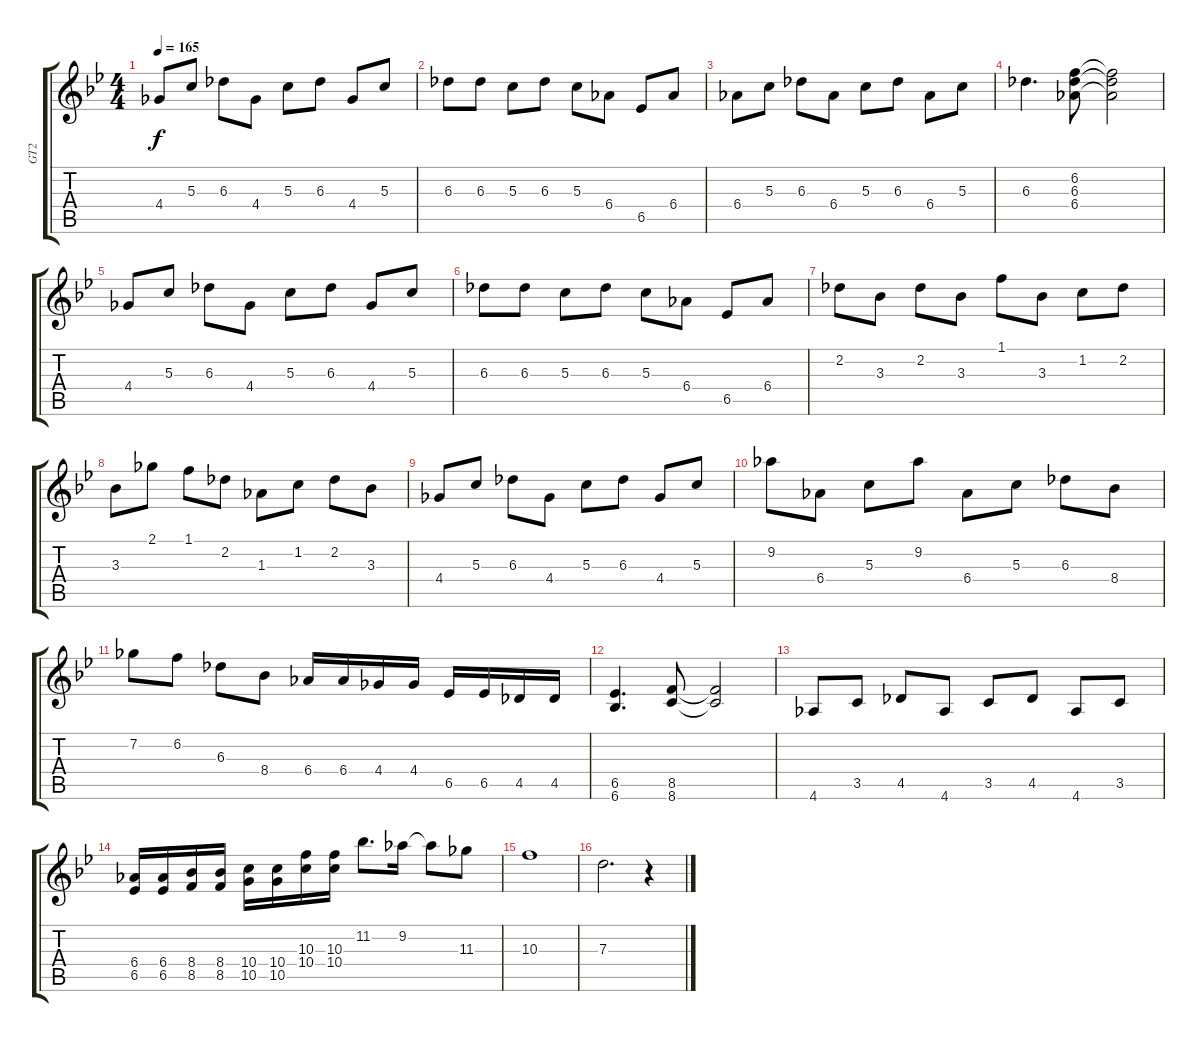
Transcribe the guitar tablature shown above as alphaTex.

\track ("GT2" "GT2") {instrument distortionguitar}
\staff {score tabs}
\tuning (E4 B3 G3 D3 A2 E2) {hide}
\ts (4 4)
\tempo 165
\clef g2
\ks bb
4.4.8{dy f} 5.3.8 6.3.8 4.4.8 5.3.8 6.3.8 4.4.8 5.3.8 |
6.3.8 6.3.8 5.3.8 6.3.8 5.3.8 6.4.8 6.5.8 6.4.8 |
6.4.8 5.3.8 6.3.8 6.4.8 5.3.8 6.3.8 6.4.8 5.3.8 |
6.3.4{d} (6.2 6.3 6.4).8 (6.2{t} 6.3{t} 6.4{t}).2 |
4.4.8 5.3.8 6.3.8 4.4.8 5.3.8 6.3.8 4.4.8 5.3.8 |
6.3.8 6.3.8 5.3.8 6.3.8 5.3.8 6.4.8 6.5.8 6.4.8 |
2.2.8 3.3.8 2.2.8 3.3.8 1.1.8 3.3.8 1.2.8 2.2.8 |
3.3.8 2.1.8 1.1.8 2.2.8 1.3.8 1.2.8 2.2.8 3.3.8 |
4.4.8 5.3.8 6.3.8 4.4.8 5.3.8 6.3.8 4.4.8 5.3.8 |
9.2.8 6.4.8 5.3.8 9.2.8 6.4.8 5.3.8 6.3.8 8.4.8 |
7.2.8 6.2.8 6.3.8 8.4.8 6.4.16 6.4.16 4.4.16 4.4.16 6.5.16 6.5.16 4.5.16 4.5.16 |
(6.5 6.6).4{d} (8.5 8.6).8 (8.5{t} 8.6{t}).2 |
4.6.8 3.5.8 4.5.8 4.6.8 3.5.8 4.5.8 4.6.8 3.5.8 |
(6.4 6.5).16 (6.4 6.5).16 (8.4 8.5).16 (8.4 8.5).16 (10.4 10.5).16 (10.4 10.5).16 (10.3 10.4).16 (10.3 10.4).16 11.2.8{d} 9.2.16 9.2{t}.8 11.3.8 |
10.3.1 |
7.3.2{d} r.4
